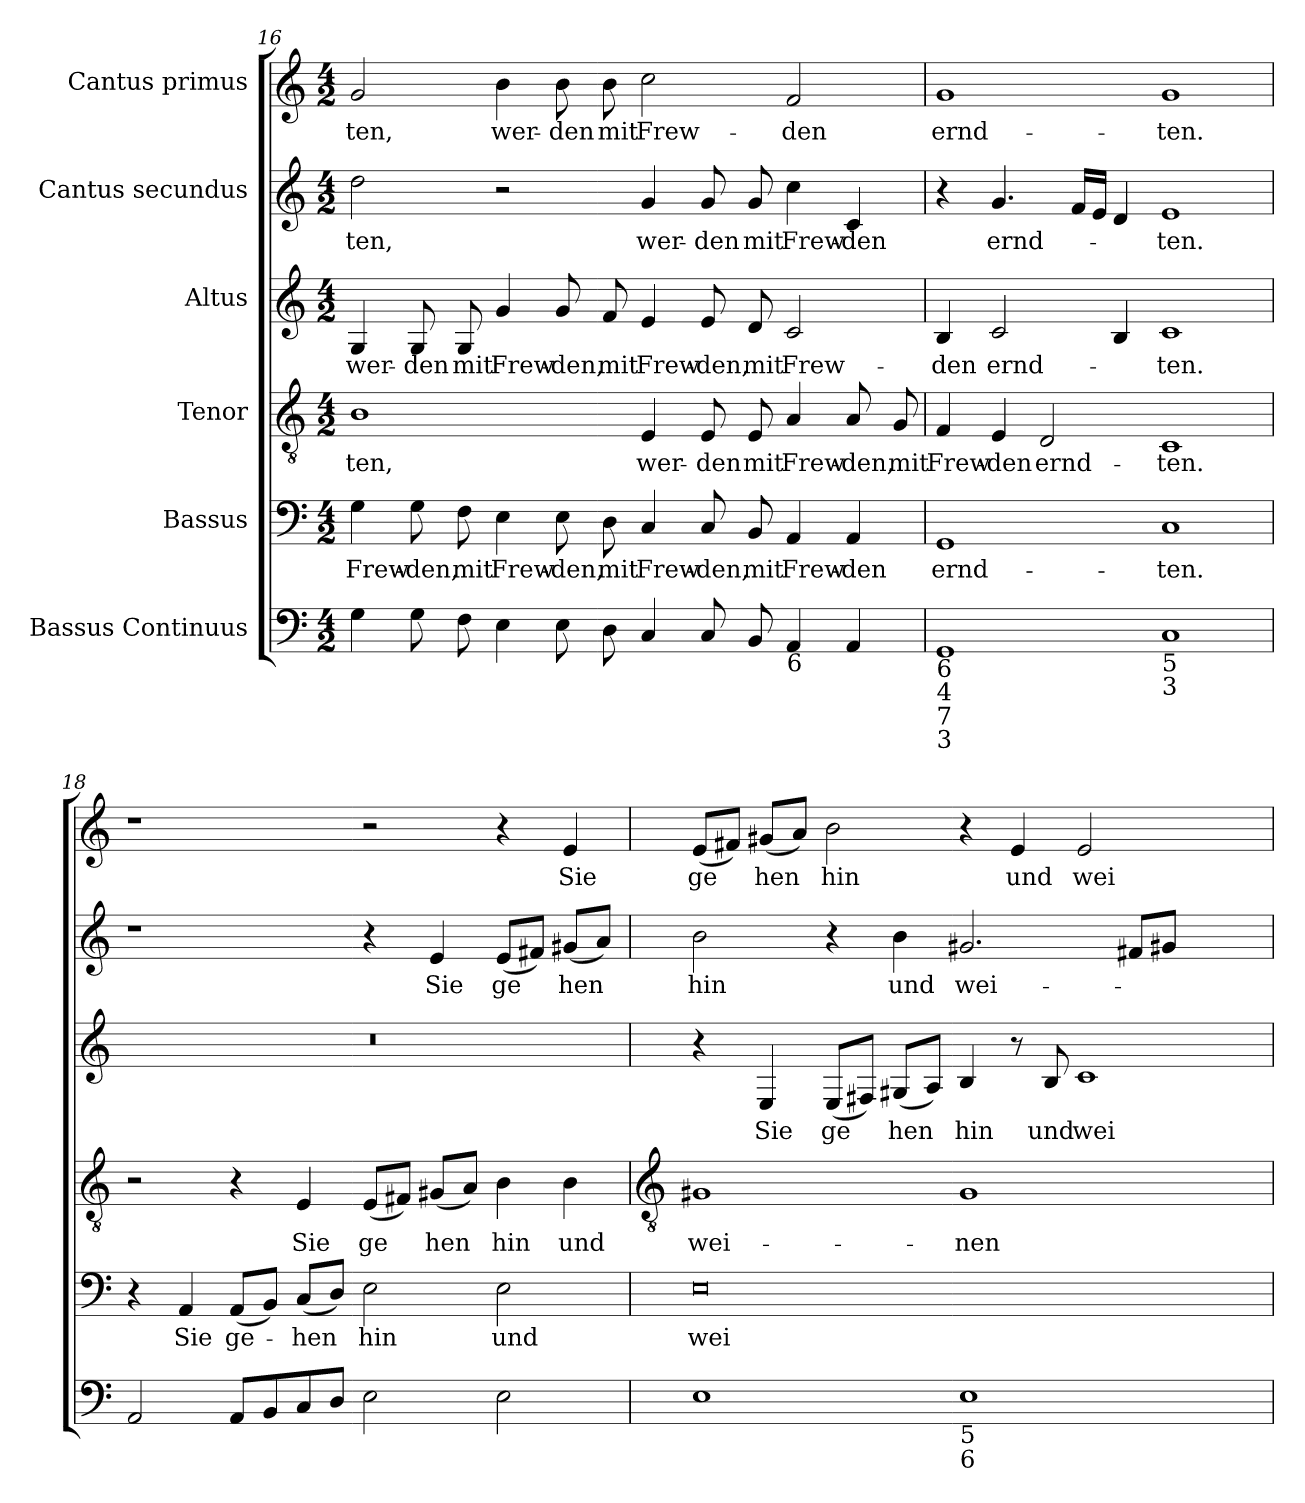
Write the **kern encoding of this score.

**kern	**kern	**text	**kern	**text	**kern	**text	**kern	**text	**kern	**text
*part6	*part5	*part5	*part4	*part4	*part3	*part3	*part2	*part2	*part1	*part1
*staff6	*staff5	*staff5	*staff4	*staff4	*staff3	*staff3	*staff2	*staff2	*staff1	*staff1
*I"Bassus Continuus	*I"Bassus	*	*I"Tenor	*	*I"Altus	*	*I"Cantus secundus	*	*I"Cantus primus	*
!!LO:LB:g=z
*clefF4	*clefF4	*	*clefGv2	*	*clefG2	*	*clefG2	*	*clefG2	*
*k[]	*k[]	*	*k[]	*	*k[]	*	*k[]	*	*k[]	*
*C:	*C:	*	*C:	*	*C:	*	*C:	*	*C:	*
*M4/2	*M4/2	*	*M4/2	*	*M4/2	*	*M4/2	*	*M4/2	*
=16	=16	=16	=16	=16	=16	=16	=16	=16	=16	=16
!	!	!LO:LY:b	!	!LO:LY:b	!	!LO:LY:b	!	!LO:LY:b	!	!LO:LY:b
4G	4G	Frew-	1B	-ten,	4G	wer-	2dd	-ten,	2g	ten,
!	!	!LO:LY:b	!	!	!	!LO:LY:b	!	!	!	!
8G	8G	-den,	.	.	8G	-den	.	.	.	.
!	!	!LO:LY:b	!	!	!	!LO:LY:b	!	!	!	!
8F	8F	mit	.	.	8G	mit	.	.	.	.
!	!	!LO:LY:b	!	!	!	!LO:LY:b	!	!	!	!LO:LY:b
4E	4E	Frew-	.	.	4g	Frew-	2r	.	4b	wer-
!	!	!LO:LY:b	!	!	!	!LO:LY:b	!	!	!	!LO:LY:b
8E	8E	-den,	.	.	8g	-den,	.	.	8b	-den
!	!	!LO:LY:b	!	!	!	!LO:LY:b	!	!	!	!LO:LY:b
8D	8D	mit	.	.	8f	mit	.	.	8b	mit
!	!	!LO:LY:b	!	!LO:LY:b	!	!LO:LY:b	!	!LO:LY:b	!	!LO:LY:b
4C	4C	Frew-	4E	wer-	4e	Frew-	4g	wer-	2cc	Frew-
!	!	!LO:LY:b	!	!LO:LY:b	!	!LO:LY:b	!	!LO:LY:b	!	!
8C	8C	-den,	8E	-den	8e	-den,	8g	-den	.	.
!	!	!LO:LY:b	!	!LO:LY:b	!	!LO:LY:b	!	!LO:LY:b	!	!
8BB	8BB	mit	8E	mit	8d	mit	8g	mit	.	.
!LO:TX:b:t=6	!	!	!	!	!	!	!	!	!	!
!	!	!LO:LY:b	!	!LO:LY:b	!	!LO:LY:b	!	!LO:LY:b	!	!LO:LY:b
4AA	4AA	Frew-	4A	Frew-	2c	Frew-	4cc	Frew-	2f	-den
!	!	!LO:LY:b	!	!LO:LY:b	!	!	!	!LO:LY:b	!	!
4AA	4AA	-den	8A	-den,	.	.	4c	-den	.	.
!	!	!	!	!LO:LY:b	!	!	!	!	!	!
.	.	.	8G	mit	.	.	.	.	.	.
=17	=17	=17	=17	=17	=17	=17	=17	=17	=17	=17
!LO:TX:b:t=6\n4	!	!	!	!	!	!	!	!	!	!
!LO:TX:b:t=7\n3	!	!	!	!	!	!	!	!	!	!
!	!	!LO:LY:b	!	!LO:LY:b	!	!LO:LY:b	!	!	!	!LO:LY:b
1GG	1GG	ernd-	4F	Frew-	4B	-den	4r	.	1g	ernd-
!	!	!	!	!LO:LY:b	!	!LO:LY:b	!	!LO:LY:b	!	!
.	.	.	4E	-den	2c	ernd-	4.g	ernd-	.	.
!	!	!	!	!LO:LY:b	!	!	!	!	!	!
.	.	.	2D	ernd-	.	.	.	.	.	.
.	.	.	.	.	.	.	16fLL	.	.	.
.	.	.	.	.	.	.	16eJJ	.	.	.
.	.	.	.	.	4B	.	4d	.	.	.
!LO:TX:b:t=5\n3	!	!	!	!	!	!	!	!	!	!
!	!	!LO:LY:b	!	!LO:LY:b	!	!LO:LY:b	!	!LO:LY:b	!	!LO:LY:b
1C	1C	-ten.	1C	-ten.	1c	-ten.	1e	-ten.	1g	-ten.
=18	=18	=18	=18	=18	=18	=18	=18	=18	=18	=18
2AA	4r	.	2r	.	0r	.	1r	.	1r	.
!	!	!LO:LY:b	!	!	!	!	!	!	!	!
.	4AA	Sie	.	.	.	.	.	.	.	.
!	!	!LO:LY:b	!	!	!	!	!	!	!	!
8AAL	(<8AAL	ge-	4r	.	.	.	.	.	.	.
8BB	8BBJ)	.	.	.	.	.	.	.	.	.
!	!	!LO:LY:b	!	!LO:LY:b	!	!	!	!	!	!
8C	(<8CL	-hen	4E	Sie	.	.	.	.	.	.
8DJ	8DJ)	.	.	.	.	.	.	.	.	.
!	!	!LO:LY:b	!	!LO:LY:b	!	!	!	!	!	!
2E	2E	hin	(<8EL	ge	.	.	4r	.	2r	.
!	!	!	!	!LO:LY:b	!	!	!	!	!	!
.	.	.	8F#XJ)	-	.	.	.	.	.	.
!	!	!	!	!LO:LY:b	!	!	!	!LO:LY:b	!	!
.	.	.	(<8G#XL	hen	.	.	4e	Sie	.	.
.	.	.	8AJ)	.	.	.	.	.	.	.
!	!	!LO:LY:b	!	!LO:LY:b	!	!	!	!LO:LY:b	!	!
2E	2E	und	4B	hin	.	.	(<8eL	ge	4r	.
.	.	.	.	.	.	.	8f#XJ)	.	.	.
!	!	!	!	!LO:LY:b	!	!	!	!LO:LY:b	!	!LO:LY:b
.	.	.	4B	und	.	.	(<8g#XL	hen	4e	Sie
.	.	.	.	.	.	.	8aJ)	.	.	.
!!LO:LB:g=z
=19	=19	=19	=19	=19	=19	=19	=19	=19	=19	=19
*	*	*	*clefGv2	*	*	*	*	*	*	*
!	!	!LO:LY:b	!	!LO:LY:b	!	!	!	!LO:LY:b	!	!LO:LY:b
1E	0E	wei-	1G#X	wei-	4r	.	2b	hin	(<8eL	ge
!	!	!	!	!	!	!	!	!	!	!LO:LY:b
.	.	.	.	.	.	.	.	.	8f#XJ)	-
!	!	!	!	!	!	!LO:LY:b	!	!	!	!LO:LY:b
.	.	.	.	.	4E	Sie	.	.	(<8g#XL	hen
.	.	.	.	.	.	.	.	.	8aJ)	.
!	!	!	!	!	!	!LO:LY:b	!	!	!	!LO:LY:b
.	.	.	.	.	(<8EL	ge	4r	.	2b	hin
!	!	!	!	!	!	!LO:LY:b	!	!	!	!
.	.	.	.	.	8F#XJ)	-	.	.	.	.
!	!	!	!	!	!	!LO:LY:b	!	!LO:LY:b	!	!
.	.	.	.	.	(<8G#XL	hen	4b	und	.	.
.	.	.	.	.	8AJ)	.	.	.	.	.
!LO:TX:b:t=5	!	!	!	!	!	!	!	!	!	!
!LO:TX:b:t=6	!	!	!	!	!	!	!	!	!	!
!	!	!	!	!LO:LY:b	!	!LO:LY:b	!	!LO:LY:b	!	!
1E	.	.	1G#	-nen	4B	hin	2.g#X	wei-	4r	.
!	!	!	!	!	!	!	!	!	!	!LO:LY:b
.	.	.	.	.	8r	.	.	.	4e	und
!	!	!	!	!	!	!LO:LY:b	!	!	!	!
.	.	.	.	.	8B	und	.	.	.	.
!	!	!	!	!	!	!LO:LY:b	!	!	!	!LO:LY:b
.	.	.	.	.	1c	wei-	.	.	2e	wei-
.	.	.	.	.	.	.	8f#XL	.	.	.
.	.	.	.	.	.	.	8g#XJ	.	.	.
2ryy	2ryy	.	2ryy	.	.	.	2ryy	.	2ryy	.
=	=	=	=	=	=	=	=	=	=	=
*-	*-	*-	*-	*-	*-	*-	*-	*-	*-	*-
